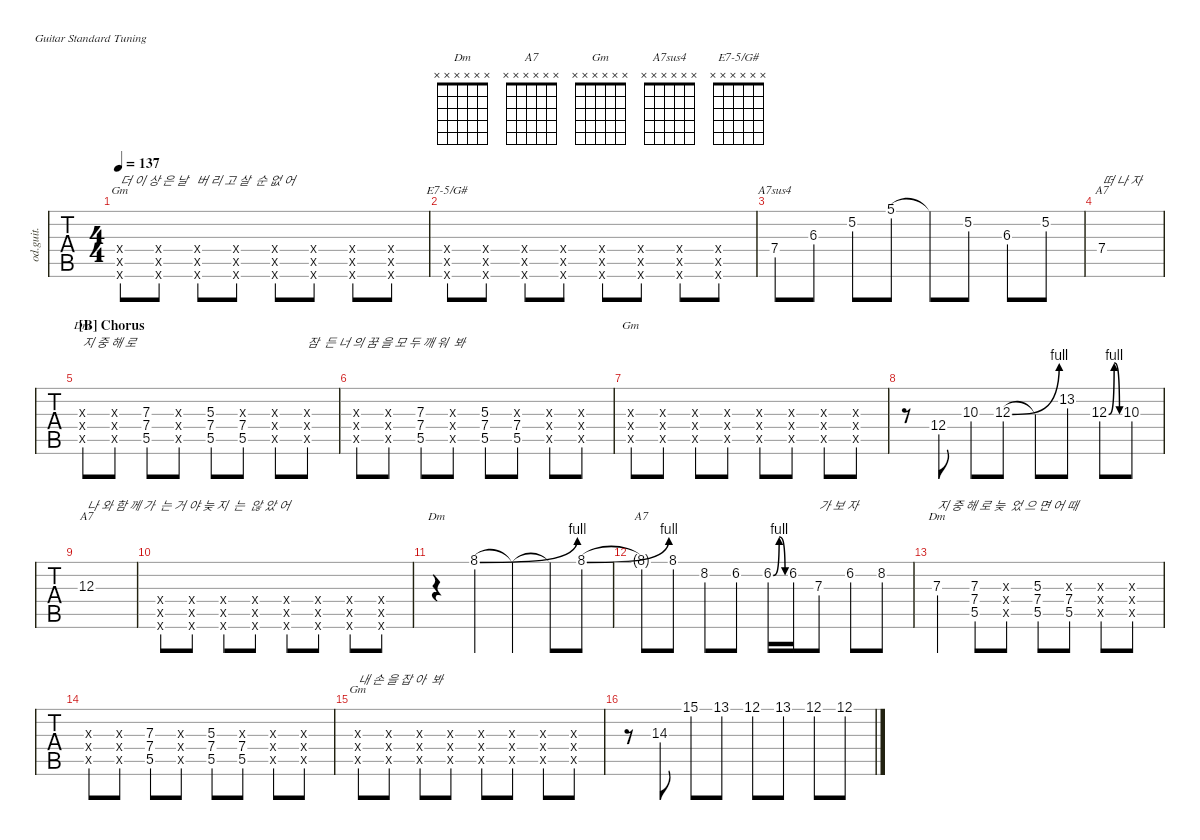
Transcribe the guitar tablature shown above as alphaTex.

\defaultSystemsLayout 4
\hideDynamics
\bracketExtendMode nobrackets
\track ("Guitar1" "od.guit.") {defaultSystemsLayout 4 instrument overdrivenguitar}
\staff {tabs}
\tuning (E4 B3 G3 D3 A2 E2)
\chord ("Dm" x x x x x x)
\chord ("A7" x x x x x x)
\chord ("Gm" x x x x x x)
\chord ("A7sus4" x x x x x x)
\chord ("E7-5/G#" x x x x x x)
\ts (4 4)
\tempo 137
\clef g2
\ks f
(3.6{x acc forcenatural} 5.5{x acc forcenatural} 5.4{x acc forcenatural}).8{ch "Gm" txt "더 이 상 은 날   버 리 고 살  순 없 어" dy mf} (3.6{x acc forcenatural} 5.5{x acc forcenatural} 5.4{x acc forcenatural}).8 (3.6{x acc forcenatural} 5.5{x acc forcenatural} 5.4{x acc forcenatural}).8 (3.6{x acc forcenatural} 5.5{x acc forcenatural} 5.4{x acc forcenatural}).8 (3.6{x acc forcenatural} 5.5{x acc forcenatural} 5.4{x acc forcenatural}).8 (3.6{x acc forcenatural} 5.5{x acc forcenatural} 5.4{x acc forcenatural}).8 (3.6{x acc forcenatural} 5.5{x acc forcenatural} 5.4{x acc forcenatural}).8 (3.6{x acc forcenatural} 5.5{x acc forcenatural} 5.4{x acc forcenatural}).8 |
(4.6{x acc b} 7.5{x acc forcenatural} 6.4{x acc b}).8{ch "E7-5/G#"} (4.6{x acc b} 7.5{x acc forcenatural} 6.4{x acc b}).8 (4.6{x acc b} 7.5{x acc forcenatural} 6.4{x acc b}).8 (4.6{x acc b} 7.5{x acc forcenatural} 6.4{x acc b}).8 (4.6{x acc b} 7.5{x acc forcenatural} 6.4{x acc b}).8 (4.6{x acc b} 7.5{x acc forcenatural} 6.4{x acc b}).8 (4.6{x acc b} 7.5{x acc forcenatural} 6.4{x acc b}).8 (4.6{x acc b} 7.5{x acc forcenatural} 6.4{x acc b}).8 |
7.4{acc forcenatural}.8{ch "A7sus4"} 6.3{acc b}.8 5.2{acc forcenatural}.8 5.1{acc forcenatural}.8 5.1{t acc forcenatural}.8 5.2{acc forcenatural}.8 6.3{acc b}.8 5.2{acc forcenatural}.8 |
7.4{acc forcenatural}.1{ch "A7" txt "떠 나 자"} |
\section ("B" "Chorus")
(5.5{x acc forcenatural} 7.4{x acc forcenatural} 7.3{x acc forcenatural}).8{ch "Dm" txt "지 중 해 로"} (5.5{x acc forcenatural} 7.4{x acc forcenatural} 7.3{x acc forcenatural}).8 (5.5{acc forcenatural} 7.4{acc forcenatural} 7.3{acc forcenatural}).8 (5.5{x acc forcenatural} 7.4{x acc forcenatural} 7.3{x acc forcenatural}).8 (7.4{acc forcenatural} 5.3{acc forcenatural} 5.5{acc forcenatural}).8 (7.4{acc forcenatural} 5.5{acc forcenatural} 7.3{x acc forcenatural}).8 (5.5{x acc forcenatural} 7.4{x acc forcenatural} 7.3{x acc forcenatural}).8 (5.5{x acc forcenatural} 7.4{x acc forcenatural} 7.3{x acc forcenatural}).8{txt "잠  든 너 의 꿈 을 모 두 깨 워  봐"} |
(5.5{x acc forcenatural} 7.4{x acc forcenatural} 7.3{x acc forcenatural}).8 (5.5{x acc forcenatural} 7.4{x acc forcenatural} 7.3{x acc forcenatural}).8 (5.5{acc forcenatural} 7.4{acc forcenatural} 7.3{acc forcenatural}).8 (5.5{x acc forcenatural} 7.4{x acc forcenatural} 7.3{x acc forcenatural}).8 (7.4{acc forcenatural} 5.3{acc forcenatural} 5.5{acc forcenatural}).8 (7.4{acc forcenatural} 5.5{acc forcenatural} 7.3{x acc forcenatural}).8 (5.5{x acc forcenatural} 7.4{x acc forcenatural} 7.3{x acc forcenatural}).8 (5.5{x acc forcenatural} 7.4{x acc forcenatural} 7.3{x acc forcenatural}).8 |
(10.5{x acc forcenatural} 12.4{x acc forcenatural} 12.3{x acc forcenatural}).8{ch "Gm"} (10.5{x acc forcenatural} 12.4{x acc forcenatural} 12.3{x acc forcenatural}).8 (10.5{x acc forcenatural} 12.4{x acc forcenatural} 12.3{x acc forcenatural}).8 (10.5{x acc forcenatural} 12.4{x acc forcenatural} 12.3{x acc forcenatural}).8 (10.5{x acc forcenatural} 12.4{x acc forcenatural} 12.3{x acc forcenatural}).8 (10.5{x acc forcenatural} 12.4{x acc forcenatural} 12.3{x acc forcenatural}).8 (10.5{x acc forcenatural} 12.4{x acc forcenatural} 12.3{x acc forcenatural}).8 (10.5{x acc forcenatural} 12.4{x acc forcenatural} 12.3{x acc forcenatural}).8 |
r.8 12.4{acc forcenatural}.8 10.3{acc forcenatural}.8 12.3{be (bend 0 0 15 4) acc forcenatural}.8 12.3{t}.8 13.2{acc forcenatural}.8 12.3{be (bendrelease 0 0 10.2 4 20.4 4 30 0) acc forcenatural}.8 10.3{acc forcenatural}.8 |
12.3{acc forcenatural}.1{ch "A7" txt "나 와 함 께 가  는 거 야 늦 지  는  않 았 어"} |
(5.6{x acc forcenatural} 7.5{x acc forcenatural} 7.4{x acc forcenatural}).8 (5.6{x acc forcenatural} 7.5{x acc forcenatural} 7.4{x acc forcenatural}).8 (5.6{x acc forcenatural} 7.5{x acc forcenatural} 7.4{x acc forcenatural}).8 (5.6{x acc forcenatural} 7.5{x acc forcenatural} 7.4{x acc forcenatural}).8 (5.6{x acc forcenatural} 7.5{x acc forcenatural} 7.4{x acc forcenatural}).8 (5.6{x acc forcenatural} 7.5{x acc forcenatural} 7.4{x acc forcenatural}).8 (5.6{x acc forcenatural} 7.5{x acc forcenatural} 7.4{x acc forcenatural}).8 (5.6{x acc forcenatural} 7.5{x acc forcenatural} 7.4{x acc forcenatural}).8 |
r.4{ch "Dm"} 8.1{be (bend 0 0 15 4) acc forcenatural}.4 8.1{t}.4 8.1{t}.8 8.1{be (bend 0 0 15 4) acc forcenatural}.8 |
8.1{t}.8{ch "A7"} 8.1{acc forcenatural}.8 8.2{acc forcenatural}.8 6.2{acc forcenatural}.8 6.2{be (bendrelease 0 0 10.2 4 20.4 4 30 0) acc forcenatural}.16 6.2{acc forcenatural}.16 7.3{acc forcenatural}.8{txt "가 보 자"} 6.2{acc forcenatural}.8 8.2{acc forcenatural}.8 |
7.3{acc forcenatural}.4{ch "Dm" txt "지 중 해 로 늦  었 으 면 어 때"} (5.5{acc forcenatural} 7.4{acc forcenatural} 7.3{acc forcenatural}).8 (5.5{x acc forcenatural} 7.4{x acc forcenatural} 7.3{x acc forcenatural}).8 (7.4{acc forcenatural} 5.3{acc forcenatural} 5.5{acc forcenatural}).8 (7.4{acc forcenatural} 5.5{acc forcenatural} 7.3{x acc forcenatural}).8 (5.5{x acc forcenatural} 7.4{x acc forcenatural} 7.3{x acc forcenatural}).8 (5.5{x acc forcenatural} 7.4{x acc forcenatural} 7.3{x acc forcenatural}).8 |
(5.5{x acc forcenatural} 7.4{x acc forcenatural} 7.3{x acc forcenatural}).8 (5.5{x acc forcenatural} 7.4{x acc forcenatural} 7.3{x acc forcenatural}).8 (5.5{acc forcenatural} 7.4{acc forcenatural} 7.3{acc forcenatural}).8 (5.5{x acc forcenatural} 7.4{x acc forcenatural} 7.3{x acc forcenatural}).8 (7.4{acc forcenatural} 5.3{acc forcenatural} 5.5{acc forcenatural}).8 (7.4{acc forcenatural} 5.5{acc forcenatural} 7.3{x acc forcenatural}).8 (5.5{x acc forcenatural} 7.4{x acc forcenatural} 7.3{x acc forcenatural}).8 (5.5{x acc forcenatural} 7.4{x acc forcenatural} 7.3{x acc forcenatural}).8 |
(10.5{x acc forcenatural} 12.4{x acc forcenatural} 12.3{x acc forcenatural}).8{ch "Gm" txt "내 손 을 잡 아  봐"} (10.5{x acc forcenatural} 12.4{x acc forcenatural} 12.3{x acc forcenatural}).8 (10.5{x acc forcenatural} 12.4{x acc forcenatural} 12.3{x acc forcenatural}).8 (10.5{x acc forcenatural} 12.4{x acc forcenatural} 12.3{x acc forcenatural}).8 (10.5{x acc forcenatural} 12.4{x acc forcenatural} 12.3{x acc forcenatural}).8 (10.5{x acc forcenatural} 12.4{x acc forcenatural} 12.3{x acc forcenatural}).8 (10.5{x acc forcenatural} 12.4{x acc forcenatural} 12.3{x acc forcenatural}).8 (10.5{x acc forcenatural} 12.4{x acc forcenatural} 12.3{x acc forcenatural}).8 |
r.8 14.3{acc forcenatural}.8 15.1{acc forcenatural}.8 13.1{acc forcenatural}.8 12.1{acc forcenatural}.8 13.1{acc forcenatural}.8 12.1{acc forcenatural}.8 12.1{acc forcenatural}.8
